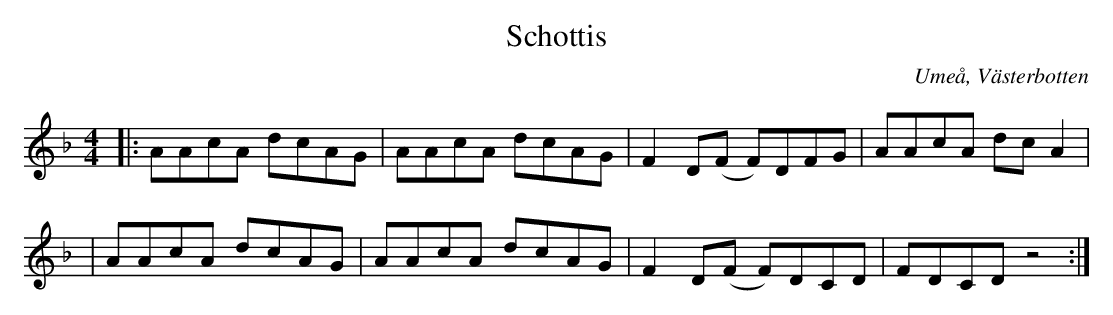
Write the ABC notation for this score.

X:1
T:Schottis
O:Umeå, Västerbotten
M:4/4
L:1/8
K:Dm
|: AAcA dcAG | AAcA dcAG | F2D(F F)DFG | AAcA dcA2 |
| AAcA dcAG | AAcA dcAG | F2D(F F)DCD | FDCD z4 :|
